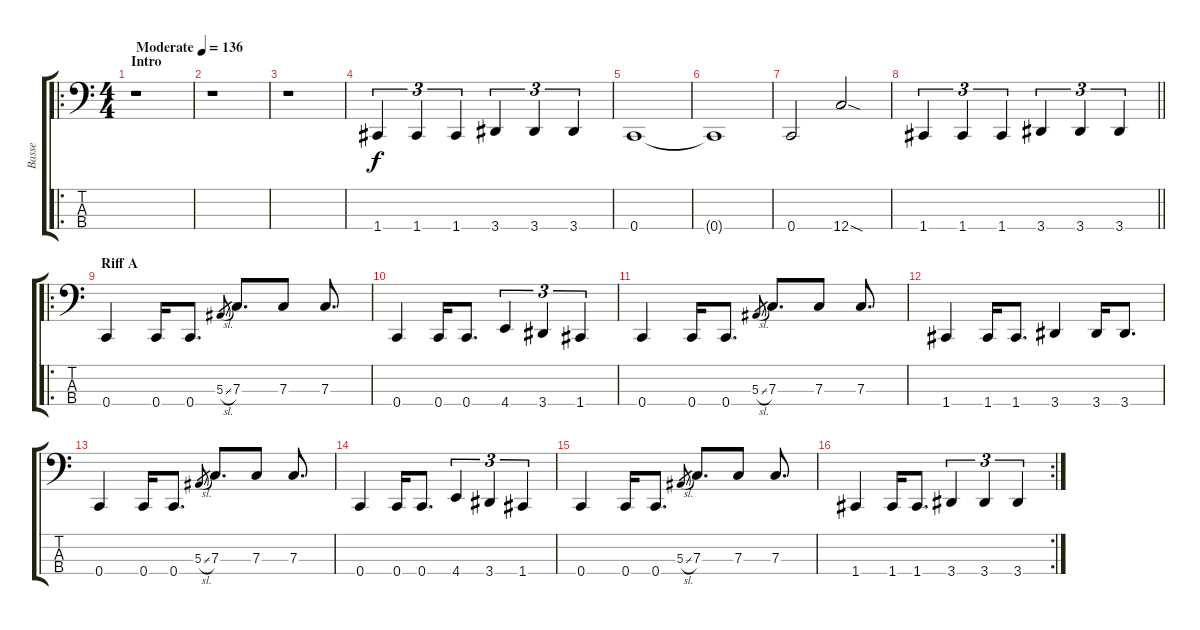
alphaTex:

\track ("Basse" "Basse") {instrument electricbassfinger}
\staff {score tabs}
\tuning (Eb2 Bb1 F1 C1) {hide}
\ro
\ts (4 4)
\section ("" "Intro")
\tempo (136 "Moderate")
\clef f4
\ks c
r.1{dy f instrument electricbassfinger} |
r.1 |
r.1 |
1.4.4{tu (3 2)} 1.4.4{tu (3 2)} 1.4.4{tu (3 2)} 3.4.4{tu (3 2)} 3.4.4{tu (3 2)} 3.4.4{tu (3 2)} |
0.4.1 |
0.4{t}.1 |
0.4.2 12.4{sod}.2 |
\barLineRight lightlight
1.4.4{tu (3 2)} 1.4.4{tu (3 2)} 1.4.4{tu (3 2)} 3.4.4{tu (3 2)} 3.4.4{tu (3 2)} 3.4.4{tu (3 2)} |
\ro
\section ("" "Riff A")
0.4.4 0.4.16 0.4.8{d} 5.3{sl}.8{gr} 7.3.8{d} 7.3.8 7.3.8{d} |
0.4.4 0.4.16 0.4.8{d} 4.4.4{tu (3 2)} 3.4.4{tu (3 2)} 1.4.4{tu (3 2)} |
0.4.4 0.4.16 0.4.8{d} 5.3{sl}.8{gr} 7.3.8{d} 7.3.8 7.3.8{d} |
1.4.4 1.4.16 1.4.8{d} 3.4.4 3.4.16 3.4.8{d} |
0.4.4 0.4.16 0.4.8{d} 5.3{sl}.8{gr} 7.3.8{d} 7.3.8 7.3.8{d} |
0.4.4 0.4.16 0.4.8{d} 4.4.4{tu (3 2)} 3.4.4{tu (3 2)} 1.4.4{tu (3 2)} |
0.4.4 0.4.16 0.4.8{d} 5.3{sl}.8{gr} 7.3.8{d} 7.3.8 7.3.8{d} |
\rc 2
1.4.4 1.4.16 1.4.8{d} 3.4.4{tu (3 2)} 3.4.4{tu (3 2)} 3.4.4{tu (3 2)}
